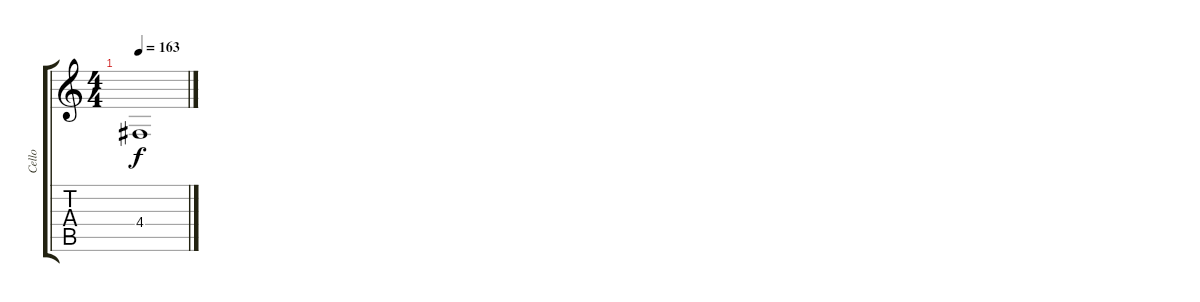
\track ("Cello" "Cello") {instrument cello}
\staff {score tabs}
\tuning (E4 B3 G3 D3 A2 E2) {hide}
\ts (4 4)
\tempo 163
\clef g2
\ks c
4.4.1{dy f}
